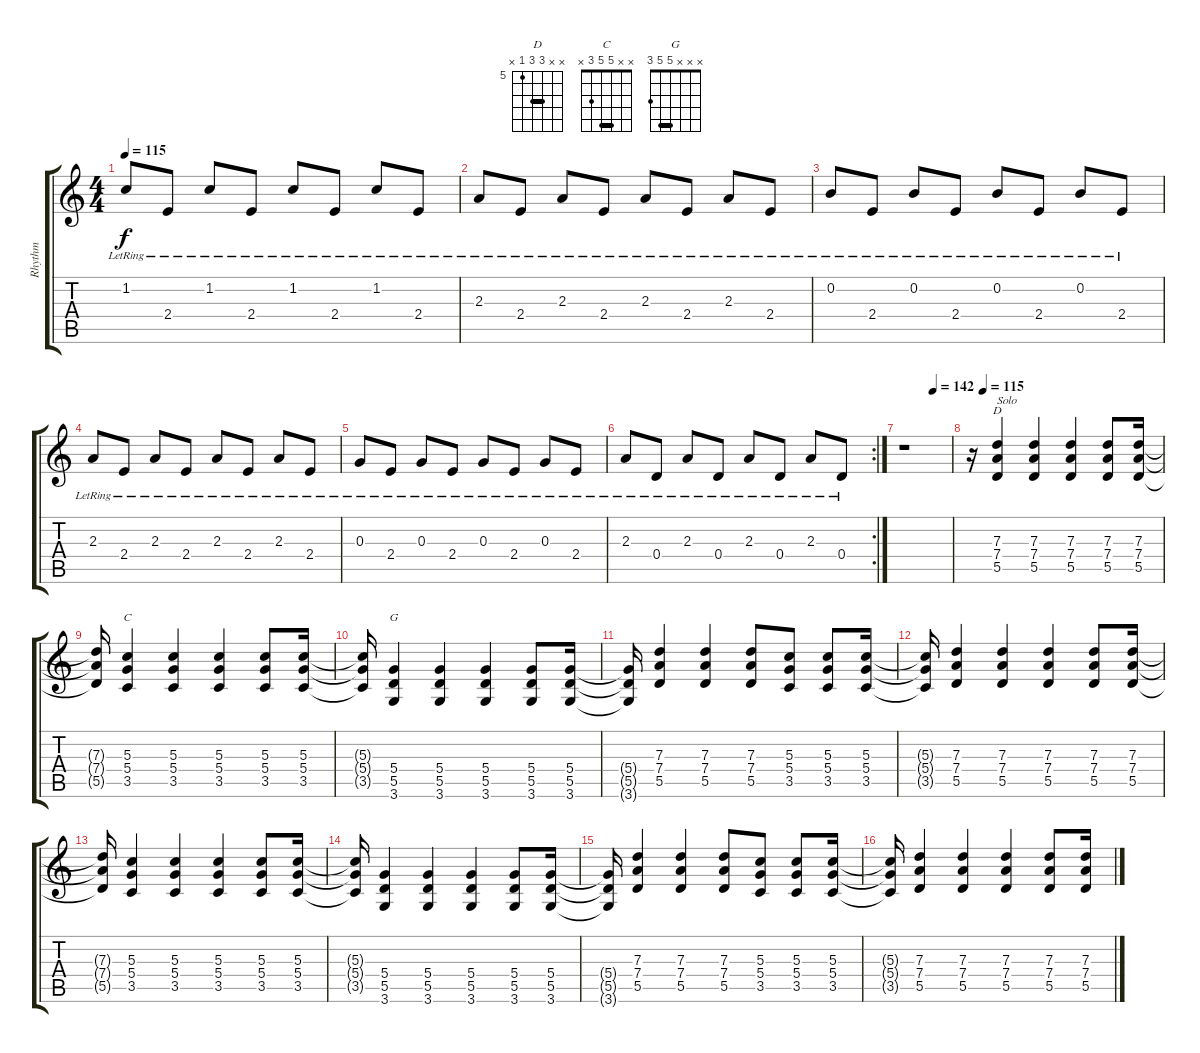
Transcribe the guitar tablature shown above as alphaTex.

\track ("Rhythm" "Rhythm") {instrument acousticguitarsteel}
\staff {score tabs}
\tuning (E4 B3 G3 D3 A2 E2) {hide}
\chord ("D" x x 7 7 5 x) {firstfret 5 barre 7}
\chord ("C" x x 5 5 3 x) {barre 5}
\chord ("G" x x x 5 5 3) {barre 5}
\ts (4 4)
\tempo 115
\clef g2
\ks c
1.2{lr}.8{dy f} 2.4{lr}.8 1.2{lr}.8 2.4{lr}.8 1.2{lr}.8 2.4{lr}.8 1.2{lr}.8 2.4{lr}.8 |
2.3{lr}.8 2.4{lr}.8 2.3{lr}.8 2.4{lr}.8 2.3{lr}.8 2.4{lr}.8 2.3{lr}.8 2.4{lr}.8 |
0.2{lr}.8 2.4{lr}.8 0.2{lr}.8 2.4{lr}.8 0.2{lr}.8 2.4{lr}.8 0.2{lr}.8 2.4{lr}.8 |
2.3{lr}.8 2.4{lr}.8 2.3{lr}.8 2.4{lr}.8 2.3{lr}.8 2.4{lr}.8 2.3{lr}.8 2.4{lr}.8 |
0.3{lr}.8 2.4{lr}.8 0.3{lr}.8 2.4{lr}.8 0.3{lr}.8 2.4{lr}.8 0.3{lr}.8 2.4{lr}.8 |
\rc 2
2.3{lr}.8 0.4{lr}.8 2.3{lr}.8 0.4{lr}.8 2.3{lr}.8 0.4{lr}.8 2.3{lr}.8 0.4{lr}.8 |
\tempo (142 0.625)
r.1 |
\tempo (115 0.0625)
r.16 (7.3 7.4 5.5).4{ch "D" txt "Solo" volume 10 instrument distortionguitar} (7.3 7.4 5.5).4 (7.3 7.4 5.5).4 (7.3 7.4 5.5).8 (7.3 7.4 5.5).16 |
(7.3{t} 7.4{t} 5.5{t}).16 (5.3 5.4 3.5).4{ch "C"} (5.3 5.4 3.5).4 (5.3 5.4 3.5).4 (5.3 5.4 3.5).8 (5.3 5.4 3.5).16 |
(5.3{t} 5.4{t} 3.5{t}).16 (5.4 5.5 3.6).4{ch "G"} (5.4 5.5 3.6).4 (5.4 5.5 3.6).4 (5.4 5.5 3.6).8 (5.4 5.5 3.6).16 |
(5.4{t} 5.5{t} 3.6{t}).16 (7.3 7.4 5.5).4 (7.3 7.4 5.5).4 (7.3 7.4 5.5).8 (5.3 5.4 3.5).8 (5.3 5.4 3.5).8 (5.3 5.4 3.5).16 |
(5.3{t} 5.4{t} 3.5{t}).16 (7.3 7.4 5.5).4 (7.3 7.4 5.5).4 (7.3 7.4 5.5).4 (7.3 7.4 5.5).8 (7.3 7.4 5.5).16 |
(7.3{t} 7.4{t} 5.5{t}).16 (5.3 5.4 3.5).4 (5.3 5.4 3.5).4 (5.3 5.4 3.5).4 (5.3 5.4 3.5).8 (5.3 5.4 3.5).16 |
(5.3{t} 5.4{t} 3.5{t}).16 (5.4 5.5 3.6).4 (5.4 5.5 3.6).4 (5.4 5.5 3.6).4 (5.4 5.5 3.6).8 (5.4 5.5 3.6).16 |
(5.4{t} 5.5{t} 3.6{t}).16 (7.3 7.4 5.5).4 (7.3 7.4 5.5).4 (7.3 7.4 5.5).8 (5.3 5.4 3.5).8 (5.3 5.4 3.5).8 (5.3 5.4 3.5).16 |
(5.3{t} 5.4{t} 3.5{t}).16 (7.3 7.4 5.5).4 (7.3 7.4 5.5).4 (7.3 7.4 5.5).4 (7.3 7.4 5.5).8 (7.3 7.4 5.5).16
